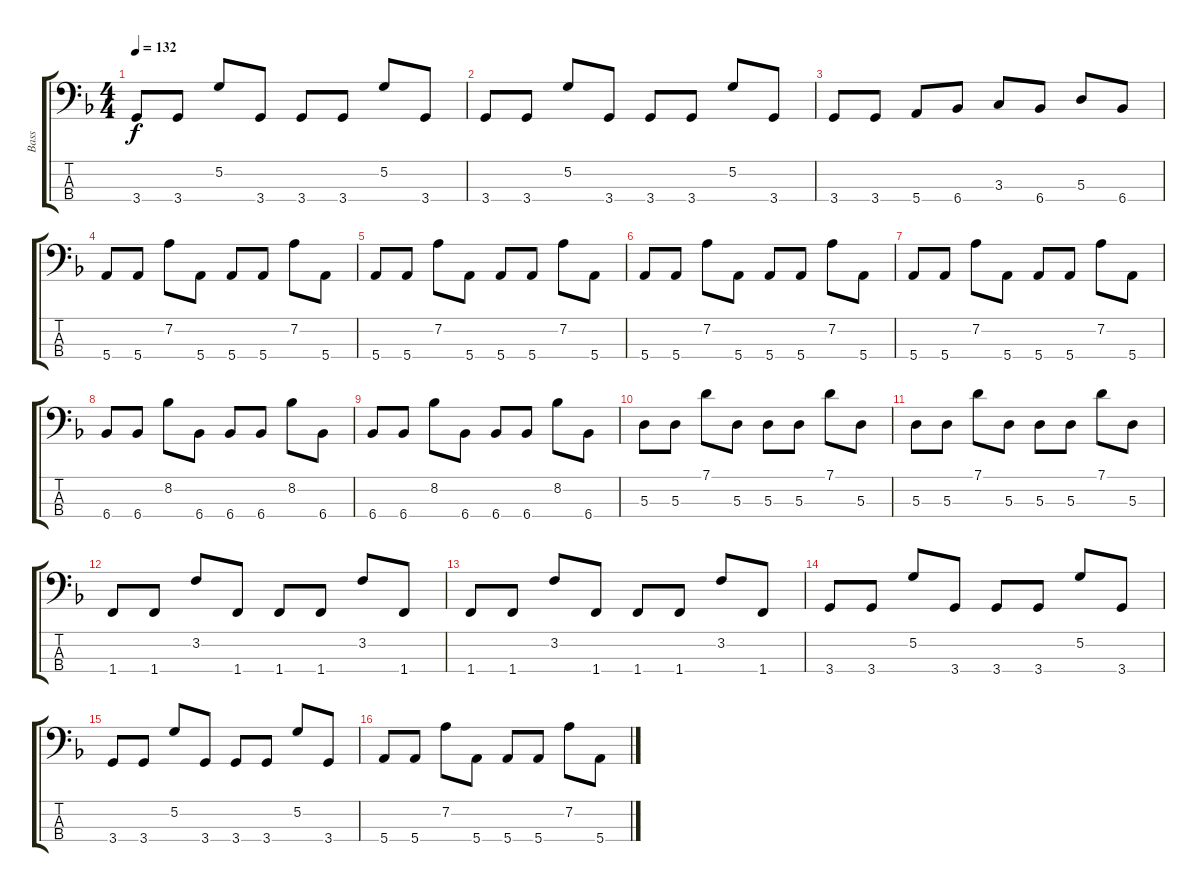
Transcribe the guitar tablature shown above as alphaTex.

\track ("Bass " "Bass ") {instrument electricbassfinger}
\staff {score tabs}
\tuning (G2 D2 A1 E1) {hide}
\ts (4 4)
\tempo 132
\clef f4
\ks dminor
3.4.8{dy f} 3.4.8 5.2.8 3.4.8 3.4.8 3.4.8 5.2.8 3.4.8 |
3.4.8 3.4.8 5.2.8 3.4.8 3.4.8 3.4.8 5.2.8 3.4.8 |
3.4.8 3.4.8 5.4.8 6.4.8 3.3.8 6.4.8 5.3.8 6.4.8 |
5.4.8 5.4.8 7.2.8 5.4.8 5.4.8 5.4.8 7.2.8 5.4.8 |
5.4.8 5.4.8 7.2.8 5.4.8 5.4.8 5.4.8 7.2.8 5.4.8 |
5.4.8 5.4.8 7.2.8 5.4.8 5.4.8 5.4.8 7.2.8 5.4.8 |
5.4.8 5.4.8 7.2.8 5.4.8 5.4.8 5.4.8 7.2.8 5.4.8 |
6.4.8 6.4.8 8.2.8 6.4.8 6.4.8 6.4.8 8.2.8 6.4.8 |
6.4.8 6.4.8 8.2.8 6.4.8 6.4.8 6.4.8 8.2.8 6.4.8 |
5.3.8 5.3.8 7.1.8 5.3.8 5.3.8 5.3.8 7.1.8 5.3.8 |
5.3.8 5.3.8 7.1.8 5.3.8 5.3.8 5.3.8 7.1.8 5.3.8 |
1.4.8 1.4.8 3.2.8 1.4.8 1.4.8 1.4.8 3.2.8 1.4.8 |
1.4.8 1.4.8 3.2.8 1.4.8 1.4.8 1.4.8 3.2.8 1.4.8 |
3.4.8 3.4.8 5.2.8 3.4.8 3.4.8 3.4.8 5.2.8 3.4.8 |
3.4.8 3.4.8 5.2.8 3.4.8 3.4.8 3.4.8 5.2.8 3.4.8 |
5.4.8 5.4.8 7.2.8 5.4.8 5.4.8 5.4.8 7.2.8 5.4.8
